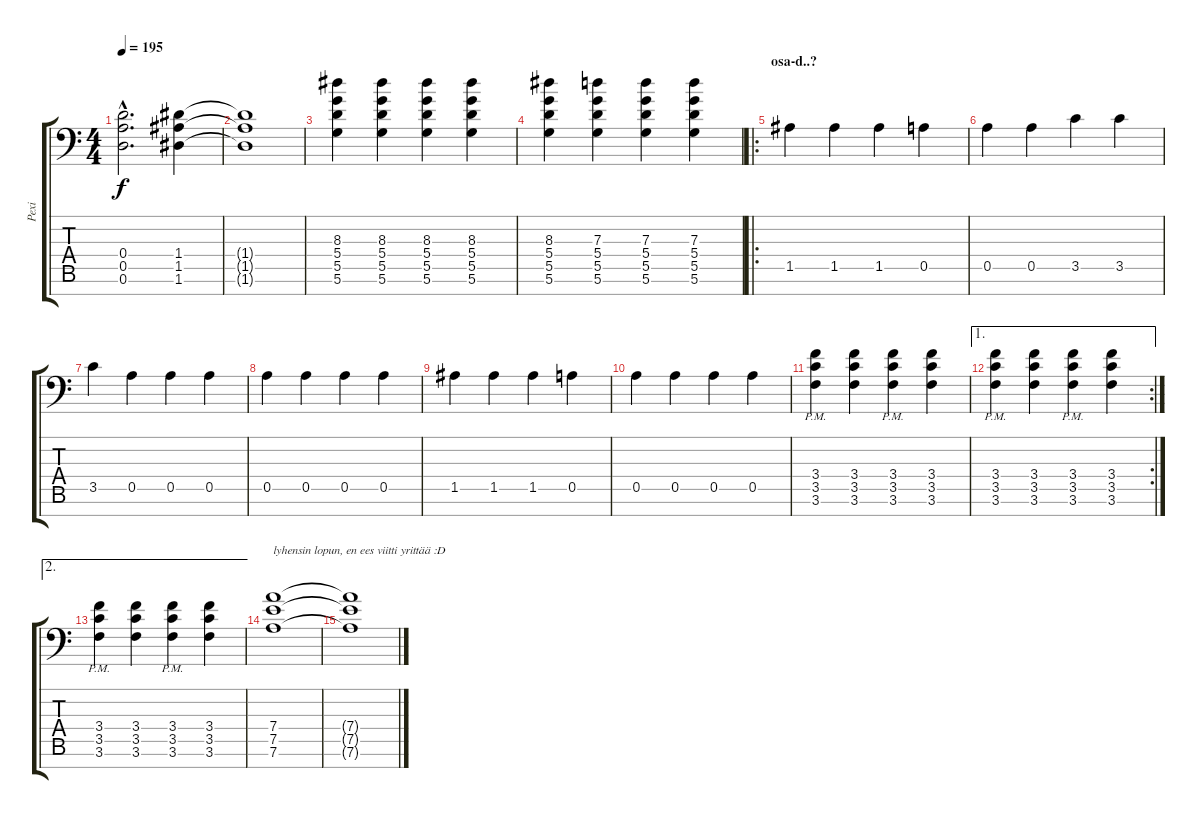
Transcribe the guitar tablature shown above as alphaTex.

\track ("Pexi" "Pexi") {instrument distortionguitar}
\staff {score tabs}
\tuning (E4 B3 G3 D3 A2 D2 A1) {hide}
\ts (4 4)
\tempo 195
\clef f4
\ks c
(0.4{hac} 0.5{hac} 0.6{hac}).2{d dy f} (1.4 1.5 1.6).4 |
(1.4{t} 1.5{t} 1.6{t}).1 |
(8.3 5.4 5.5 5.6).4 (8.3 5.4 5.5 5.6).4 (8.3 5.4 5.5 5.6).4 (8.3 5.4 5.5 5.6).4 |
(8.3 5.4 5.5 5.6).4 (7.3 5.4 5.5 5.6).4 (7.3 5.4 5.5 5.6).4 (7.3 5.4 5.5 5.6).4 |
\ro
\section ("" "osa-d..?")
1.5.4 1.5.4 1.5.4 0.5.4 |
0.5.4 0.5.4 3.5.4 3.5.4 |
3.5.4 0.5.4 0.5.4 0.5.4 |
0.5.4 0.5.4 0.5.4 0.5.4 |
1.5.4 1.5.4 1.5.4 0.5.4 |
0.5.4 0.5.4 0.5.4 0.5.4 |
(3.4{pm} 3.5{pm} 3.6{pm}).4 (3.4 3.5 3.6).4 (3.4{pm} 3.5{pm} 3.6{pm}).4 (3.4 3.5 3.6).4 |
\ae 1
\rc 2
(3.4{pm} 3.5{pm} 3.6{pm}).4 (3.4 3.5 3.6).4 (3.4{pm} 3.5{pm} 3.6{pm}).4 (3.4 3.5 3.6).4 |
\ae 2
(3.4{pm} 3.5{pm} 3.6{pm}).4 (3.4 3.5 3.6).4 (3.4{pm} 3.5{pm} 3.6{pm}).4 (3.4 3.5 3.6).4 |
(7.4 7.5 7.6).1{txt "lyhensin lopun, en ees viitti yrittää :D"} |
(7.4{t} 7.5{t} 7.6{t}).1
